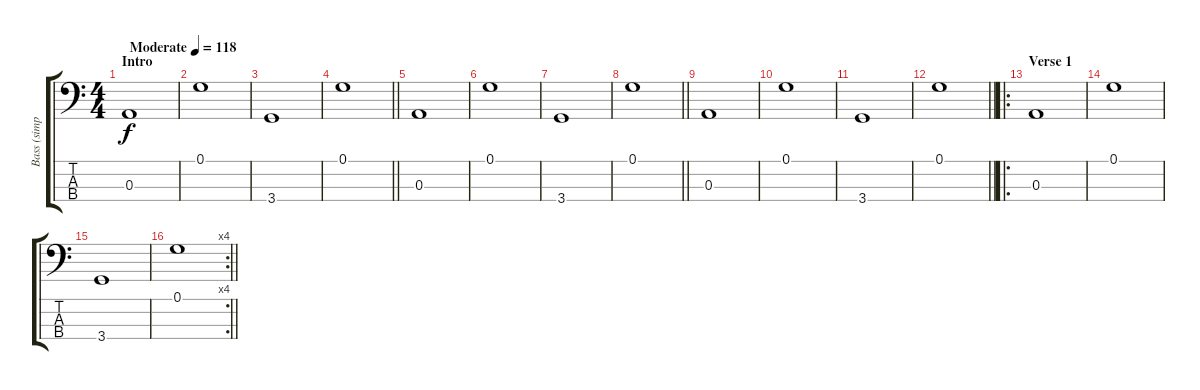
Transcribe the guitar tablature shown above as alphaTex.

\track ("Bass (simplified)" "Bass (simp") {instrument electricbassfinger}
\staff {score tabs}
\tuning (G2 D2 A1 E1) {hide}
\ts (4 4)
\section ("" "Intro")
\tempo (118 "Moderate")
\clef f4
\ks c
0.3.1{dy f instrument electricbassfinger} |
0.1.1 |
3.4.1 |
\barLineRight lightlight
0.1.1 |
0.3.1 |
0.1.1 |
3.4.1 |
\barLineRight lightlight
0.1.1 |
0.3.1 |
0.1.1 |
3.4.1 |
\barLineRight lightlight
0.1.1 |
\ro
\section ("" "Verse 1")
0.3.1 |
0.1.1 |
3.4.1 |
\rc 4
\barLineRight lightlight
0.1.1
